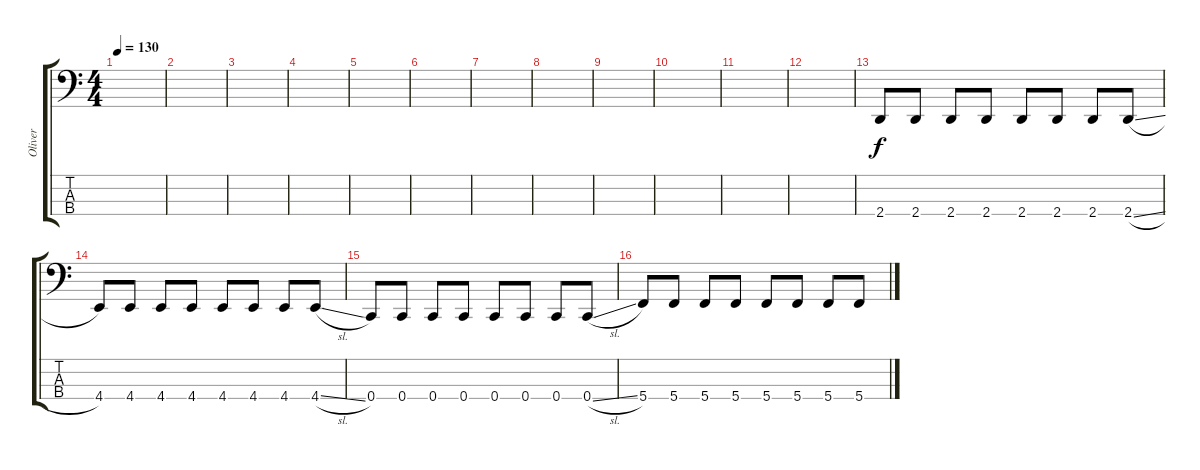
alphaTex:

\track ("Oliver" "Oliver") {instrument electricbassfinger}
\staff {score tabs}
\tuning (Eb2 Bb1 F1 C1) {hide}
\ts (4 4)
\tempo 130
\clef f4
\ks c
|
|
|
|
|
|
|
|
|
|
|
|
2.4.8 2.4.8 2.4.8 2.4.8 2.4.8 2.4.8 2.4.8 2.4{sl}.8 |
4.4.8 4.4.8 4.4.8 4.4.8 4.4.8 4.4.8 4.4.8 4.4{sl}.8 |
0.4.8 0.4.8 0.4.8 0.4.8 0.4.8 0.4.8 0.4.8 0.4{sl}.8 |
5.4.8 5.4.8 5.4.8 5.4.8 5.4.8 5.4.8 5.4.8 5.4.8
